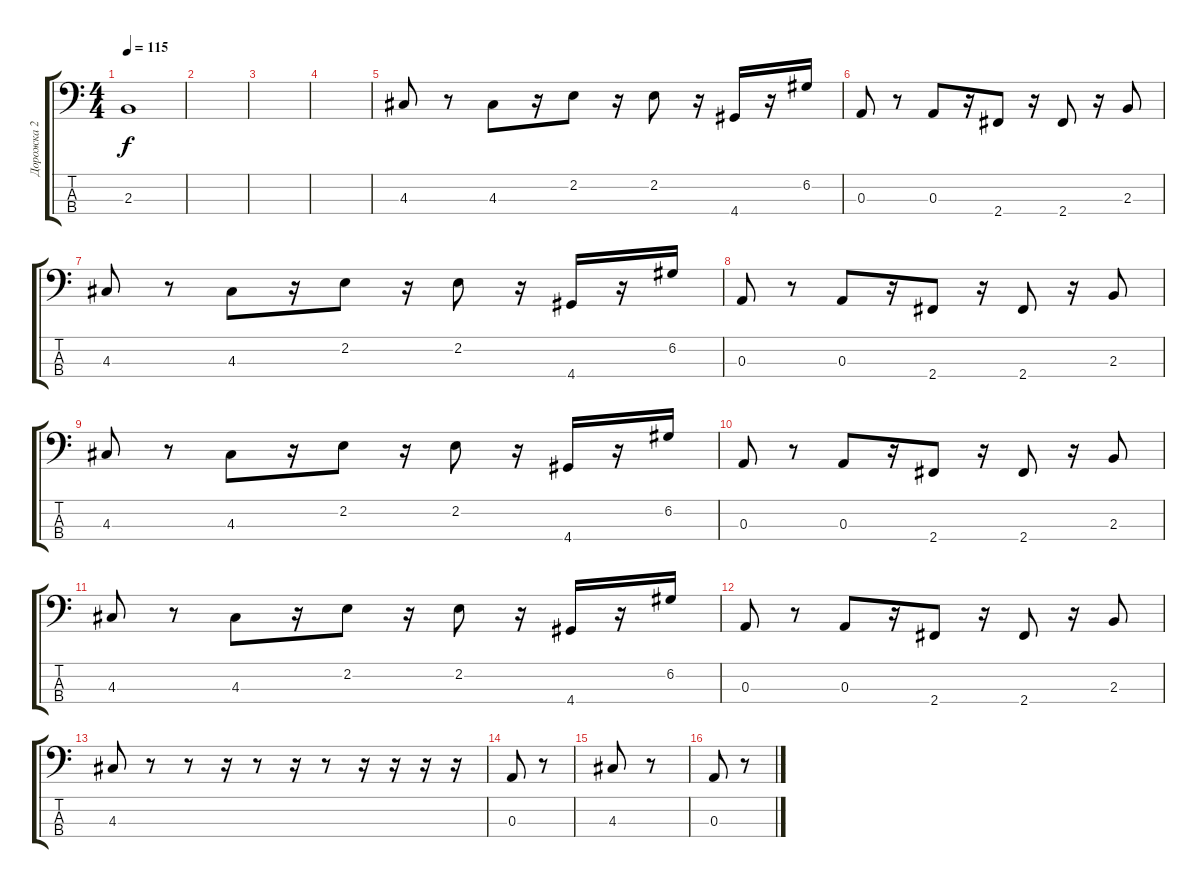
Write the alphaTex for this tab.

\track ("Дорожка 2" "Дорожка 2") {instrument acousticbass}
\staff {score tabs}
\tuning (G2 D2 A1 E1) {hide}
\ts (4 4)
\tempo 115
\clef f4
\ks c
2.3.1{dy f} |
|
|
|
4.3.8 r.8 4.3.8 r.16 2.2.8 r.16 2.2.8 r.16 4.4.16 r.16 6.2.16 |
0.3.8 r.8 0.3.8 r.16 2.4.8 r.16 2.4.8 r.16 2.3.8 |
4.3.8 r.8 4.3.8 r.16 2.2.8 r.16 2.2.8 r.16 4.4.16 r.16 6.2.16 |
0.3.8 r.8 0.3.8 r.16 2.4.8 r.16 2.4.8 r.16 2.3.8 |
4.3.8 r.8 4.3.8 r.16 2.2.8 r.16 2.2.8 r.16 4.4.16 r.16 6.2.16 |
0.3.8 r.8 0.3.8 r.16 2.4.8 r.16 2.4.8 r.16 2.3.8 |
4.3.8 r.8 4.3.8 r.16 2.2.8 r.16 2.2.8 r.16 4.4.16 r.16 6.2.16 |
0.3.8 r.8 0.3.8 r.16 2.4.8 r.16 2.4.8 r.16 2.3.8 |
4.3.8 r.8 r.8 r.16 r.8 r.16 r.8 r.16 r.16 r.16 r.16 |
0.3.8 r.8 |
4.3.8 r.8 |
0.3.8 r.8
